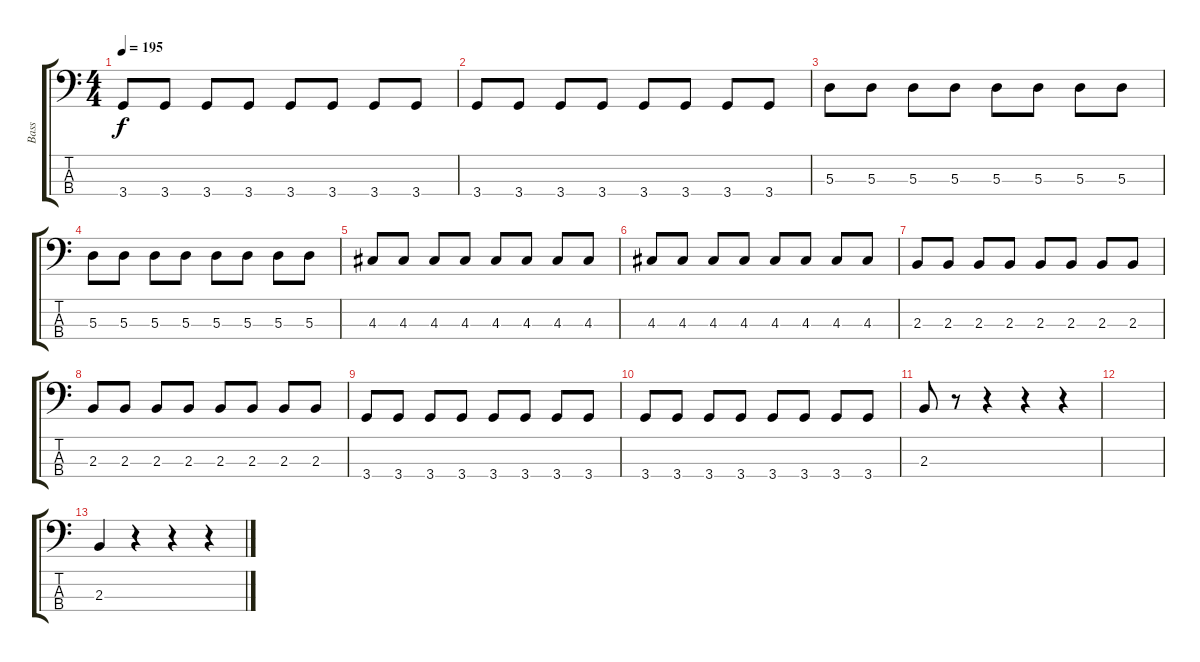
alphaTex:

\track ("Bass" "Bass") {instrument electricbasspick}
\staff {score tabs}
\tuning (G2 D2 A1 E1) {hide}
\ts (4 4)
\tempo 195
\clef f4
\ks c
3.4.8{dy f} 3.4.8 3.4.8 3.4.8 3.4.8 3.4.8 3.4.8 3.4.8 |
3.4.8 3.4.8 3.4.8 3.4.8 3.4.8 3.4.8 3.4.8 3.4.8 |
5.3.8 5.3.8 5.3.8 5.3.8 5.3.8 5.3.8 5.3.8 5.3.8 |
5.3.8 5.3.8 5.3.8 5.3.8 5.3.8 5.3.8 5.3.8 5.3.8 |
4.3.8 4.3.8 4.3.8 4.3.8 4.3.8 4.3.8 4.3.8 4.3.8 |
4.3.8 4.3.8 4.3.8 4.3.8 4.3.8 4.3.8 4.3.8 4.3.8 |
2.3.8 2.3.8 2.3.8 2.3.8 2.3.8 2.3.8 2.3.8 2.3.8 |
2.3.8 2.3.8 2.3.8 2.3.8 2.3.8 2.3.8 2.3.8 2.3.8 |
3.4.8 3.4.8 3.4.8 3.4.8 3.4.8 3.4.8 3.4.8 3.4.8 |
3.4.8 3.4.8 3.4.8 3.4.8 3.4.8 3.4.8 3.4.8 3.4.8 |
2.3.8 r.8 r.4 r.4 r.4 |
|
2.3.4 r.4 r.4 r.4
